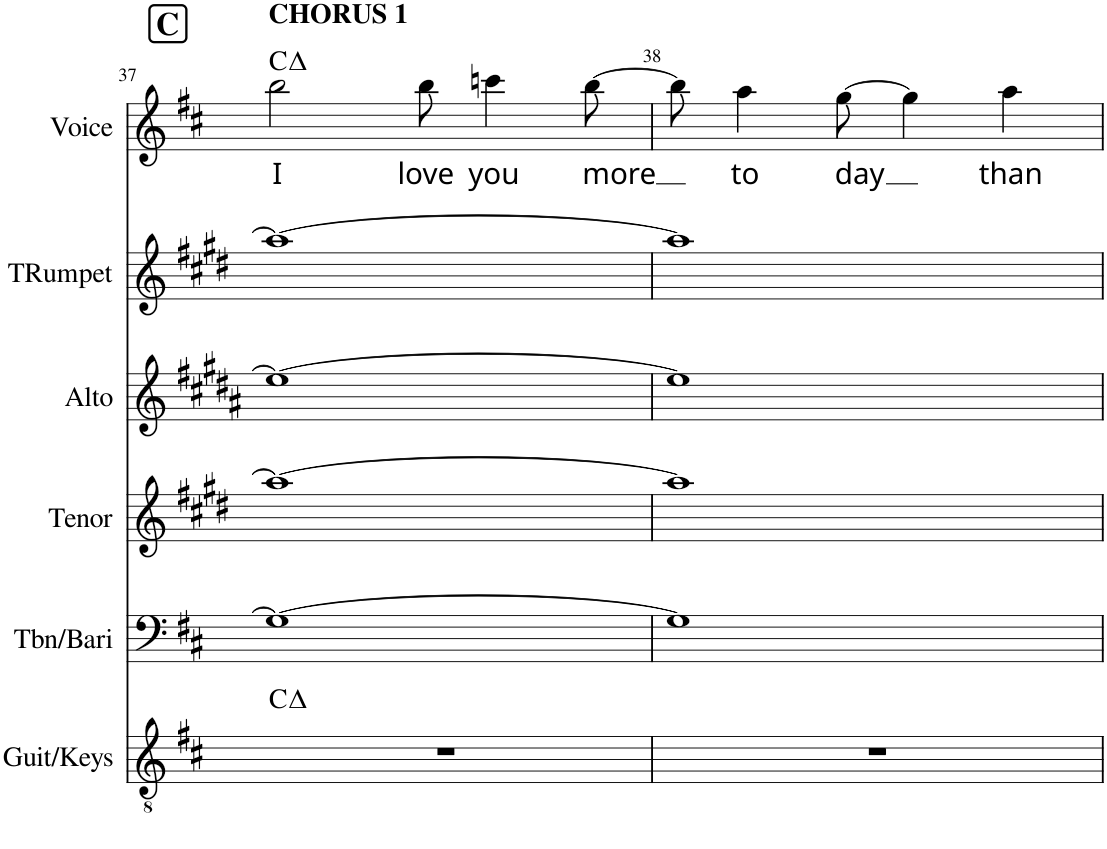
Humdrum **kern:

**kern	**harte	**kern	**kern	**kern	**kern	**kern	**text	**harte
*part6	*part6	*part5	*part4	*part3	*part2	*part1	*part1	*part1
*staff6	*	*staff5	*staff4	*staff3	*staff2	*staff1	*staff1	*
*I"Guit/Keys	*	*I"Tbn/Bari	*I"Tenor	*I"Alto	*I"Trumpet	*I"Voice	*	*
*I'Guit/Keys	*	*I'Tbn/Bari	*I'Tenor	*I'Alto	*I'TRumpet	*I'Voice	*	*
!!LO:PB:g=z
*clefGv2	*	*clefF4	*clefG2	*clefG2	*clefG2	*clefG2	*	*
*	*	*	*Trd8c14	*Trd5c9	*Trd1c2	*	*	*
*k[f#c#]	*	*k[f#c#]	*k[f#c#g#d#]	*k[f#c#g#d#a#]	*k[f#c#g#d#]	*k[f#c#]	*	*
*D:	*	*D:	*	*	*	*D:	*	*
*M4/4	*	*M4/4	*M4/4	*M4/4	*M4/4	*M4/4	*	*
!!LO:REH:place=s1:a:B:cj:fs=14:t=C
=37	=37	=37	=37	=37	=37	=37	=37	=37
!	!	!	!	!	!	!LO:TX:a:B:t=CHORUS 1	!	!
!	!	!	!	!	!	!	!LO:LY:b	!
1r	C:maj	1G_	1aa_	1ee_	1aa_	2bb\	I	C:maj
!	!	!	!	!	!	!	!LO:LY:b	!
.	.	.	.	.	.	8bb\	love	.
!	!	!	!	!	!	!	!LO:LY:b	!
.	.	.	.	.	.	4cccn\	you	.
!	!	!	!	!	!	!	!LO:LY:b	!
.	.	.	.	.	.	[8bb\	more	.
=38	=38	=38	=38	=38	=38	=38	=38	=38
1r	.	1G]	1aa]	1ee]	1aa]	8bb\]	.	.
!	!	!	!	!	!	!	!LO:LY:b	!
.	.	.	.	.	.	4aa\	to	.
!	!	!	!	!	!	!	!LO:LY:b	!
.	.	.	.	.	.	[8gg\	day	.
.	.	.	.	.	.	4gg\]	.	.
!	!	!	!	!	!	!	!LO:LY:b	!
.	.	.	.	.	.	4aa\	than	.
=	=	=	=	=	=	=	=	=
*-	*-	*-	*-	*-	*-	*-	*-	*-
